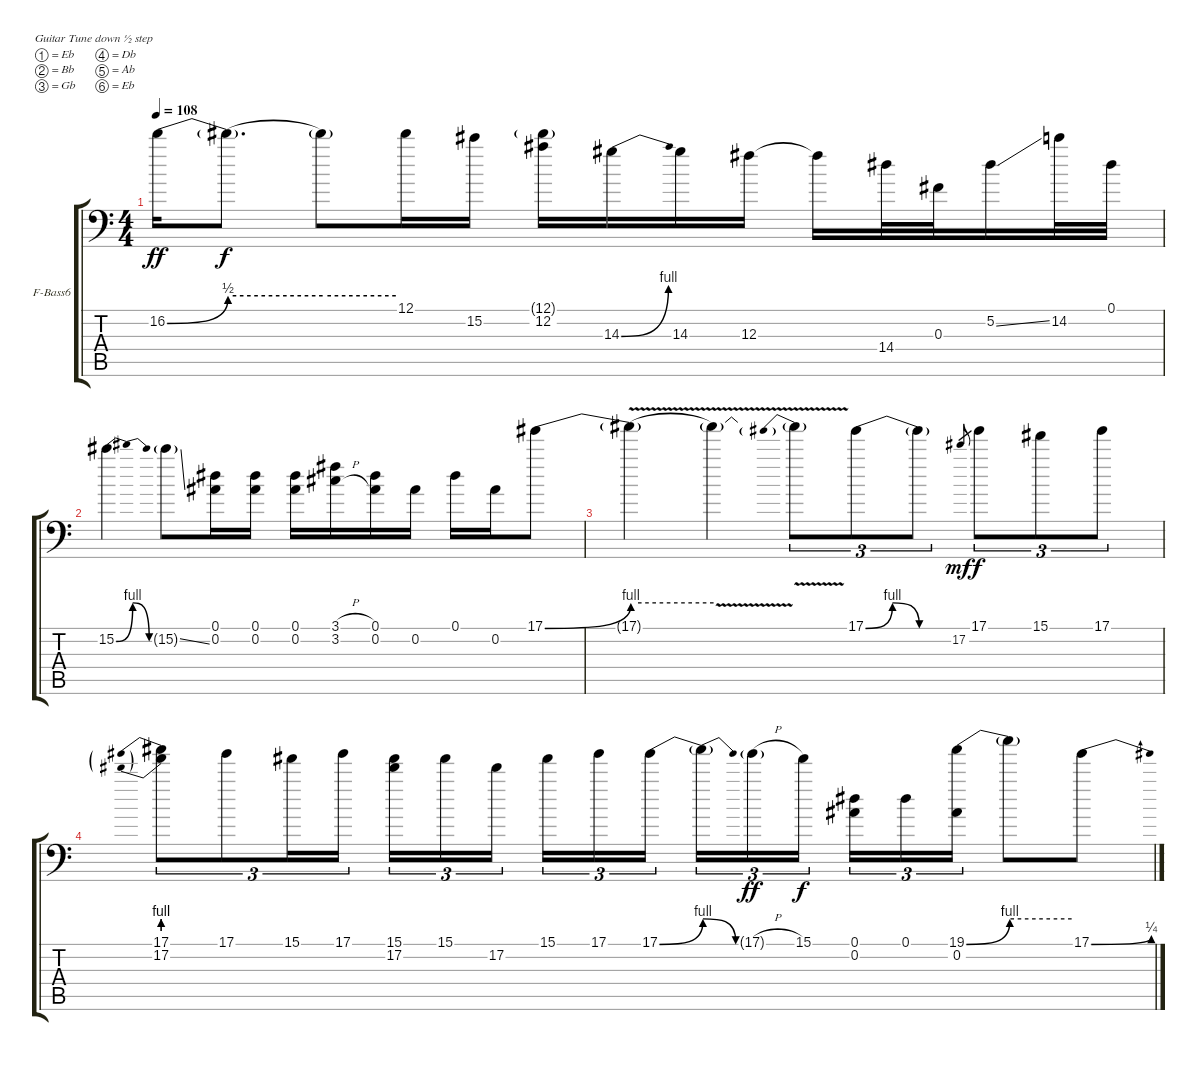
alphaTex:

\bracketExtendMode groupsimilarinstruments
\firstSystemTrackNameOrientation horizontal
\otherSystemsTrackNameOrientation horizontal
\track ("Overdub" "F-Bass6") {instrument fretlessbass}
\staff {score tabs}
\tuning (Eb4 Bb3 Gb3 Db3 Ab2 Eb2)
\ts (4 4)
\tempo 108
\clef f4
\ks c
16.2{be (bend 0 0 60 2)}.16{dy ff} 16.2{be (hold 0 2 60 2) t}.8{d dy f} 16.2{be (hold 0 2 60 2) t}.8 12.1.16 15.2.16 (12.1{g} 12.2).16 14.3{be (bend 0 0 60 4)}.16 14.3.16 12.3.16 12.3{t}.16 14.4.32 0.3.32 5.2{ss}.16 14.2.32 0.1.32 |
15.2{be (bendrelease 0 0 30 4 30 4 60 0)}.4 15.2{ss g}.8 (0.1 0.2).16 (0.1 0.2).16 (0.1 0.2).16 (3.1{h} 3.2{h}).16 (0.1 0.2).16 0.2.16 0.1.16 0.2.16 17.1{be (bend 0 0 60 4)}.8 |
17.1{be (hold 0 4 60 4) v t}.4 17.1{v t}.4 17.1{be (prebend 0 4 60 4) t}.8{tu (3 2)} 17.1{be (bendrelease 0 0 30 4 30 4 60 0)}.8{tu (3 2)} 17.1{be (hold 0 0 60 0) t}.8{tu (3 2)} 17.2.8{gr dy mf} 17.1.8{tu (3 2) dy f} 15.1.8{tu (3 2)} 17.1.8{tu (3 2)} |
(17.1{be (prebend 0 4 60 4)} 17.2{be (prebend 0 4 60 4)}).8{tu (3 2)} 17.1.8{tu (3 2)} 15.1.16{tu (3 2)} 17.1.16{tu (3 2)} (15.1 17.2).16{tu (3 2)} 15.1.16{tu (3 2)} 17.2.16{tu (3 2)} 15.1.16{tu (3 2)} 17.1.16{tu (3 2)} 17.1{be (bend 0 0 60 4)}.16{tu (3 2)} 17.1{be (release 0 4 60 0) t}.16{tu (3 2)} 17.1{h g}.16{tu (3 2) dy ff} 15.1.16{tu (3 2) dy f} (0.1 0.2).16{tu (3 2)} 0.1.16{tu (3 2)} (19.1{be (bend 0 0 60 4)} 0.2).16{tu (3 2)} 19.1{be (hold 0 4 60 4) t}.8 17.1{be (bend 0 0 60 1)}.8
